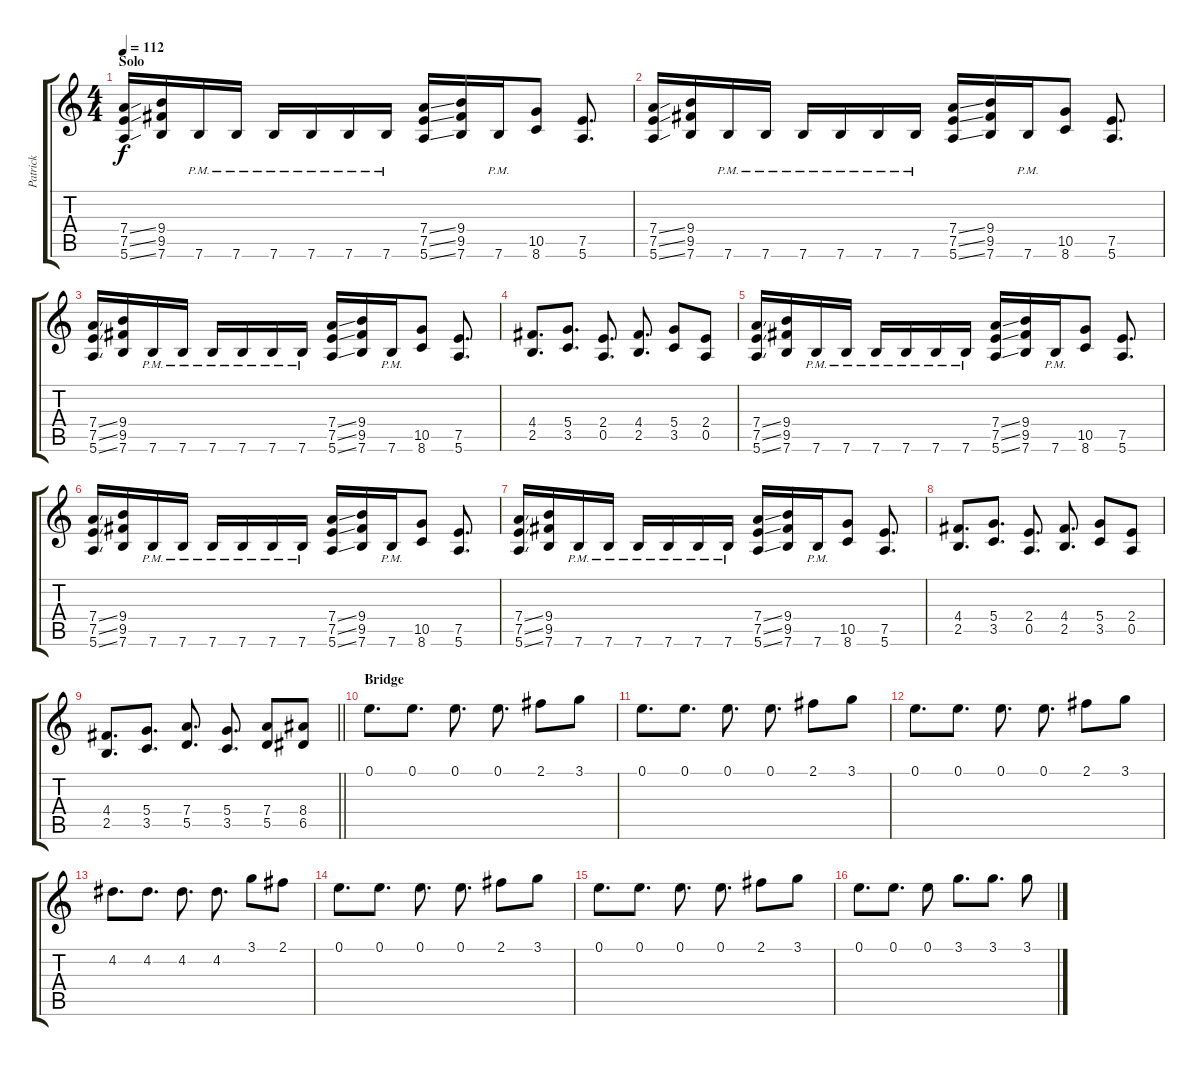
\track ("Patrick" "Patrick") {instrument distortionguitar}
\staff {score tabs}
\tuning (E4 B3 G3 D3 A2 E2) {hide}
\ts (4 4)
\section ("" "Solo")
\tempo 112
\clef g2
\ks c
(7.4{ss} 7.5{ss} 5.6{ss}).16{dy f} (9.4 9.5 7.6).16 7.6{pm}.16 7.6{pm}.16 7.6{pm}.16 7.6{pm}.16 7.6{pm}.16 7.6{pm}.16 (7.4{ss} 7.5{ss} 5.6{ss}).16 (9.4 9.5 7.6).16 7.6{pm}.16 (10.5 8.6).8 (7.5 5.6).8{d} |
(7.4{ss} 7.5{ss} 5.6{ss}).16 (9.4 9.5 7.6).16 7.6{pm}.16 7.6{pm}.16 7.6{pm}.16 7.6{pm}.16 7.6{pm}.16 7.6{pm}.16 (7.4{ss} 7.5{ss} 5.6{ss}).16 (9.4 9.5 7.6).16 7.6{pm}.16 (10.5 8.6).8 (7.5 5.6).8{d} |
(7.4{ss} 7.5{ss} 5.6{ss}).16 (9.4 9.5 7.6).16 7.6{pm}.16 7.6{pm}.16 7.6{pm}.16 7.6{pm}.16 7.6{pm}.16 7.6{pm}.16 (7.4{ss} 7.5{ss} 5.6{ss}).16 (9.4 9.5 7.6).16 7.6{pm}.16 (10.5 8.6).8 (7.5 5.6).8{d} |
(4.4 2.5).8{d} (5.4 3.5).8{d} (2.4 0.5).8{d} (4.4 2.5).8{d} (5.4 3.5).8 (2.4 0.5).8 |
(7.4{ss} 7.5{ss} 5.6{ss}).16 (9.4 9.5 7.6).16 7.6{pm}.16 7.6{pm}.16 7.6{pm}.16 7.6{pm}.16 7.6{pm}.16 7.6{pm}.16 (7.4{ss} 7.5{ss} 5.6{ss}).16 (9.4 9.5 7.6).16 7.6{pm}.16 (10.5 8.6).8 (7.5 5.6).8{d} |
(7.4{ss} 7.5{ss} 5.6{ss}).16 (9.4 9.5 7.6).16 7.6{pm}.16 7.6{pm}.16 7.6{pm}.16 7.6{pm}.16 7.6{pm}.16 7.6{pm}.16 (7.4{ss} 7.5{ss} 5.6{ss}).16 (9.4 9.5 7.6).16 7.6{pm}.16 (10.5 8.6).8 (7.5 5.6).8{d} |
(7.4{ss} 7.5{ss} 5.6{ss}).16 (9.4 9.5 7.6).16 7.6{pm}.16 7.6{pm}.16 7.6{pm}.16 7.6{pm}.16 7.6{pm}.16 7.6{pm}.16 (7.4{ss} 7.5{ss} 5.6{ss}).16 (9.4 9.5 7.6).16 7.6{pm}.16 (10.5 8.6).8 (7.5 5.6).8{d} |
(4.4 2.5).8{d} (5.4 3.5).8{d} (2.4 0.5).8{d} (4.4 2.5).8{d} (5.4 3.5).8 (2.4 0.5).8 |
\barLineRight lightlight
(4.4 2.5).8{d} (5.4 3.5).8{d} (7.4 5.5).8{d} (5.4 3.5).8{d} (7.4 5.5).8 (8.4 6.5).8 |
\section ("" "Bridge")
0.1.8{d} 0.1.8{d} 0.1.8{d} 0.1.8{d} 2.1.8 3.1.8 |
0.1.8{d} 0.1.8{d} 0.1.8{d} 0.1.8{d} 2.1.8 3.1.8 |
0.1.8{d} 0.1.8{d} 0.1.8{d} 0.1.8{d} 2.1.8 3.1.8 |
4.2.8{d} 4.2.8{d} 4.2.8{d} 4.2.8{d} 3.1.8 2.1.8 |
0.1.8{d} 0.1.8{d} 0.1.8{d} 0.1.8{d} 2.1.8 3.1.8 |
0.1.8{d} 0.1.8{d} 0.1.8{d} 0.1.8{d} 2.1.8 3.1.8 |
0.1.8{d} 0.1.8{d} 0.1.8 3.1.8{d} 3.1.8{d} 3.1.8
